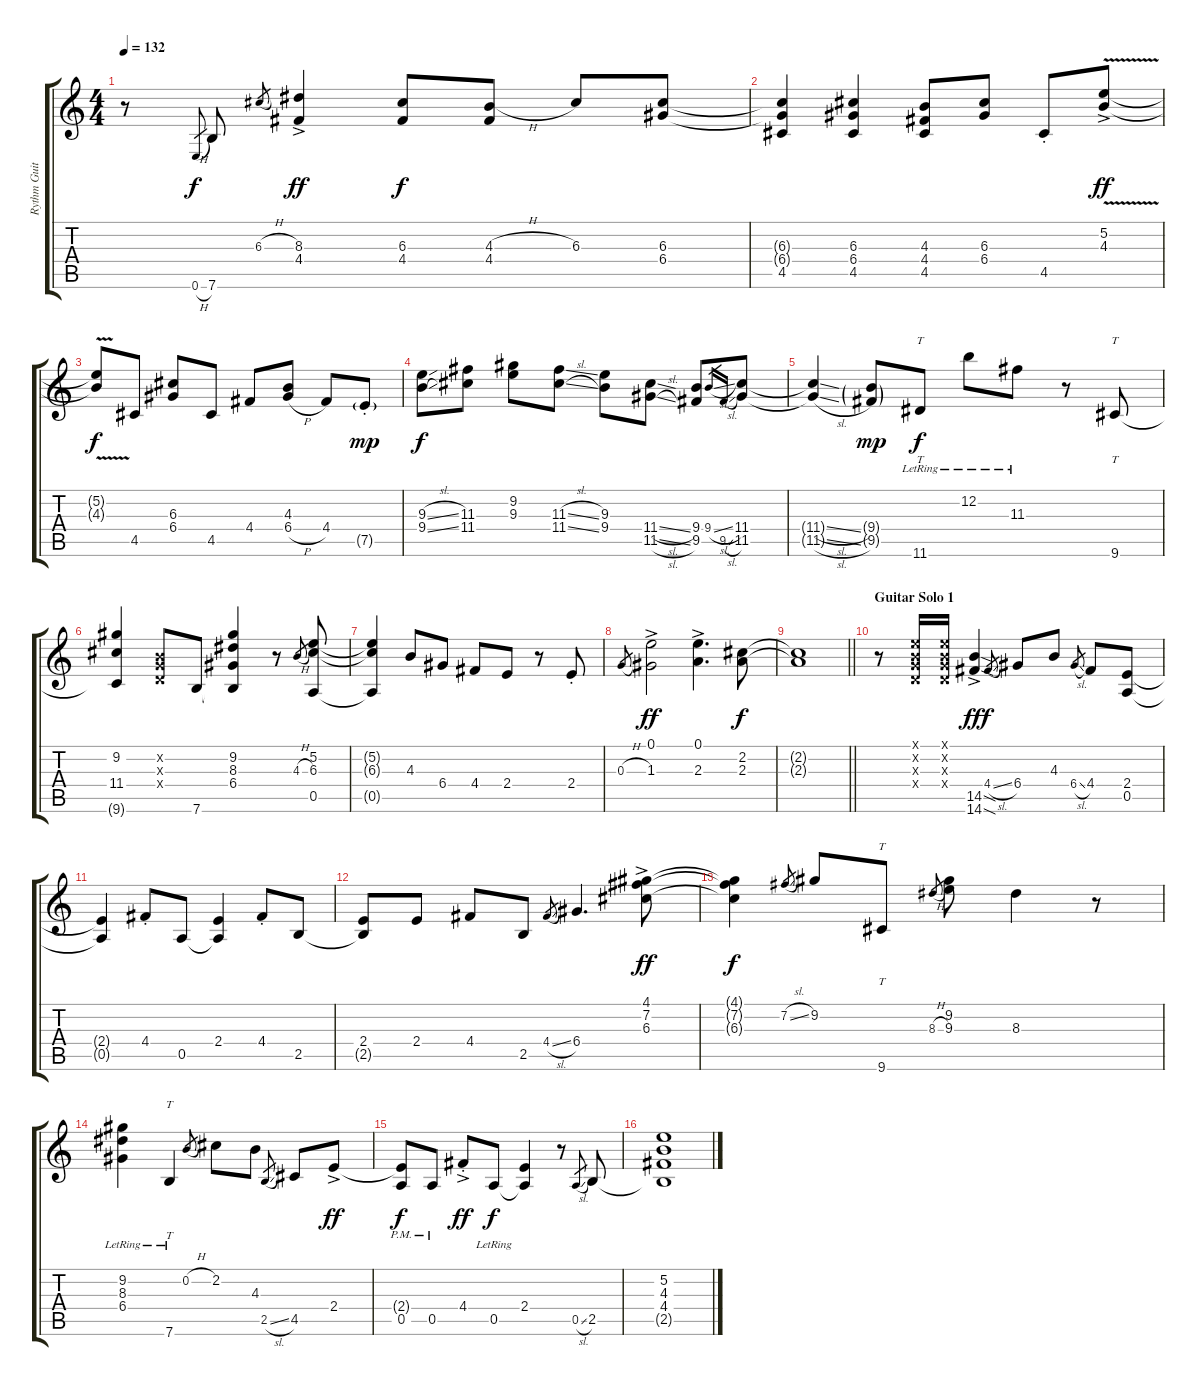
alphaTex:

\track ("Rythm Guitar " "Rythm Guit") {instrument electricguitarclean}
\staff {score tabs}
\tuning (E4 B3 G3 D3 A2 E2) {hide}
\ts (4 4)
\tempo 132
\clef g2
\ks c
r.8{dy ff} 0.6{h}.8{gr dy f} 7.6.8 6.3{h}.8{gr} (8.3{ac} 4.4).4{dy ff} (6.3 4.4).8{dy f} (4.3{h} 4.4).8 6.3.8 (6.3 6.4).8 |
(6.3{t} 6.4{t} 4.5).4 (6.3 6.4 4.5).4 (4.3 4.4 4.5).8 (6.3 6.4).8 4.5{st}.8 (5.2 4.3{v ac}).8{dy ff} |
(5.2{t} 4.3{t}).8{dy f} 4.5.8 (6.3 6.4).8 4.5.8 4.4.8 (4.3 6.4{h}).8 4.4.8 7.5{g st}.8{dy mp} |
(9.3{sl} 9.4{sl}).8{dy f} (11.3 11.4).8 (9.2 9.3).8 (11.3{sl} 11.4{sl}).8 (9.3 9.4).8 (11.4{sl} 11.5{sl}).8 (9.4 9.5).8 9.4{sl}.16{gr} 9.5{sl}.16{gr} (11.4 11.5).8 |
(11.4{sl t} 11.5{sl t}).4 (9.4{g} 9.5{g}).8{dy mp} 11.6{lr}.8{tt dy f} 12.2{lr}.8 11.3{lr}.8 r.8 9.6.8{tt} |
(9.2 11.4 9.6{t}).4 (0.2{x} 0.3{x} 0.4{x}).8 7.6.8 (9.2 8.3 6.4 7.6{t}).4 r.8 4.3{h}.8{gr} (5.2 6.3 0.5).8 |
(5.2{t} 6.3{t} 0.5{t}).4 4.3.8 6.4.8 4.4.8 2.4.8 r.8 2.4{st}.8 |
0.3{h}.8{gr} (0.1 1.3{ac}).2{dy ff} (0.1{ac} 2.3).4{d} (2.2 2.3).8{dy f} |
\barLineRight lightlight
(2.2{t} 2.3{t}).1 |
\section ("" "Guitar Solo 1")
r.8 (0.1{x} 0.2{x} 0.3{x} 0.4{x}).16 (0.1{x} 0.2{x} 0.3{x} 0.4{x}).16 (14.5{sod ac} 14.6{sod}).4{dy ff} 4.4{sl}.8{gr dy f} 6.4.8 4.3.8 6.4{sl}.8{gr} 4.4.8 (2.4 0.5).8 |
(2.4{t} 0.5{t}).4 4.4{st}.8 0.5.8 (2.4 0.5{t}).4 4.4{st}.8 2.5.8 |
(2.4 2.5{t}).8 2.4.8 4.4.8 2.5.8 4.4{sl}.8{gr} 6.4.4{d} (4.1 7.2 6.3{ac}).8{dy ff} |
(4.1{t} 7.2{t} 6.3{t}).4{dy f} 7.2{sl}.8{gr} 9.2.8 9.6.8{tt} 8.3{h}.8{gr} (9.2 9.3).8 8.3.4 r.8 |
(9.2 8.3 6.4{lr}).4 7.6{lr}.4{tt} 0.2{h}.8{gr} 2.2.8 4.3.8 2.5{sl}.8{gr} 4.5.8 2.4{ac}.8{dy ff} |
(2.4{t} 0.5{pm}).8{dy f} 0.5{pm}.8 4.4{ac st}.8{dy ff} 0.5{lr}.8{dy f} (2.4 0.5{t}).4 r.8 0.5{sl}.8{gr} 2.5.8 |
(5.2 4.3 4.4 2.5{t}).1
